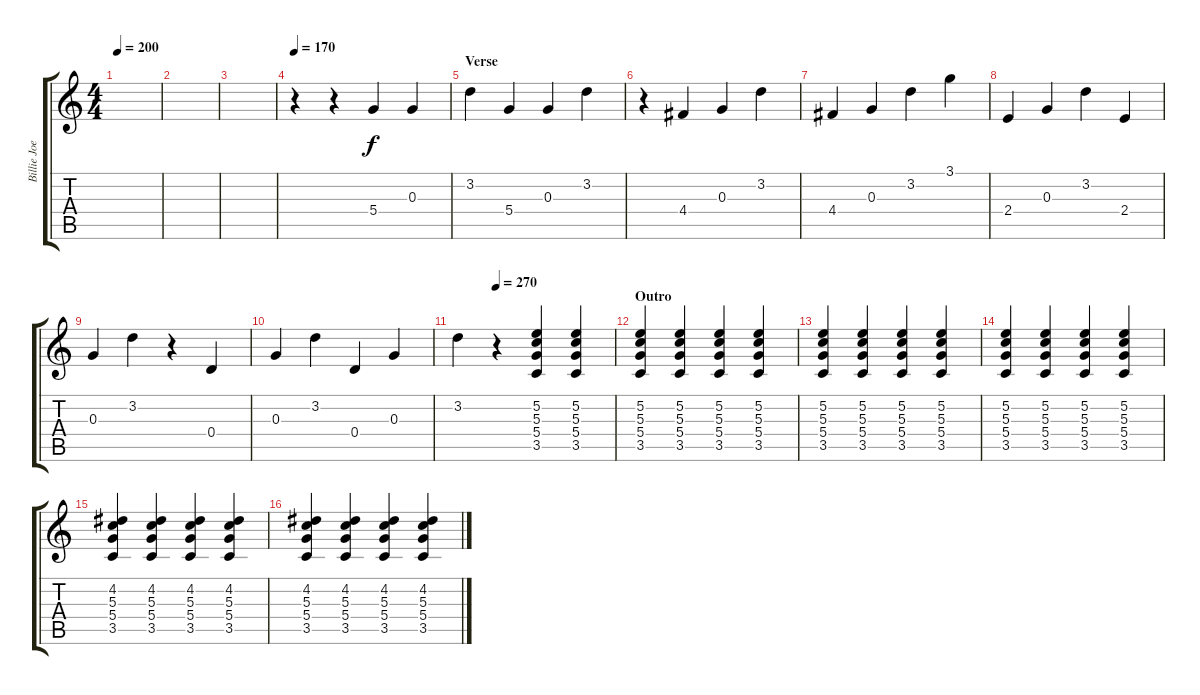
\track ("Billie Joe (Guitar 2, Backup)" "Billie Joe") {instrument electricguitarclean}
\staff {score tabs}
\tuning (E4 B3 G3 D3 A2 E2) {hide}
\ts (4 4)
\tempo 200
\clef g2
\ks c
|
|
|
\tempo 170
r.4 r.4 5.4.4 0.3.4 |
\section ("" "Verse")
3.2.4 5.4.4 0.3.4 3.2.4 |
r.4 4.4.4 0.3.4 3.2.4 |
4.4.4 0.3.4 3.2.4 3.1.4 |
2.4.4 0.3.4 3.2.4 2.4.4 |
0.3.4 3.2.4 r.4 0.4.4 |
0.3.4 3.2.4 0.4.4 0.3.4 |
\tempo (270 0.25)
3.2.4 r.4 (5.2 5.3 5.4 3.5).4 (5.2 5.3 5.4 3.5).4 |
\section ("" "Outro")
(5.2 5.3 5.4 3.5).4 (5.2 5.3 5.4 3.5).4 (5.2 5.3 5.4 3.5).4 (5.2 5.3 5.4 3.5).4 |
(5.2 5.3 5.4 3.5).4 (5.2 5.3 5.4 3.5).4 (5.2 5.3 5.4 3.5).4 (5.2 5.3 5.4 3.5).4 |
(5.2 5.3 5.4 3.5).4 (5.2 5.3 5.4 3.5).4 (5.2 5.3 5.4 3.5).4 (5.2 5.3 5.4 3.5).4 |
(4.2 5.3 5.4 3.5).4 (4.2 5.3 5.4 3.5).4 (4.2 5.3 5.4 3.5).4 (4.2 5.3 5.4 3.5).4 |
(4.2 5.3 5.4 3.5).4 (4.2 5.3 5.4 3.5).4 (4.2 5.3 5.4 3.5).4 (4.2 5.3 5.4 3.5).4
